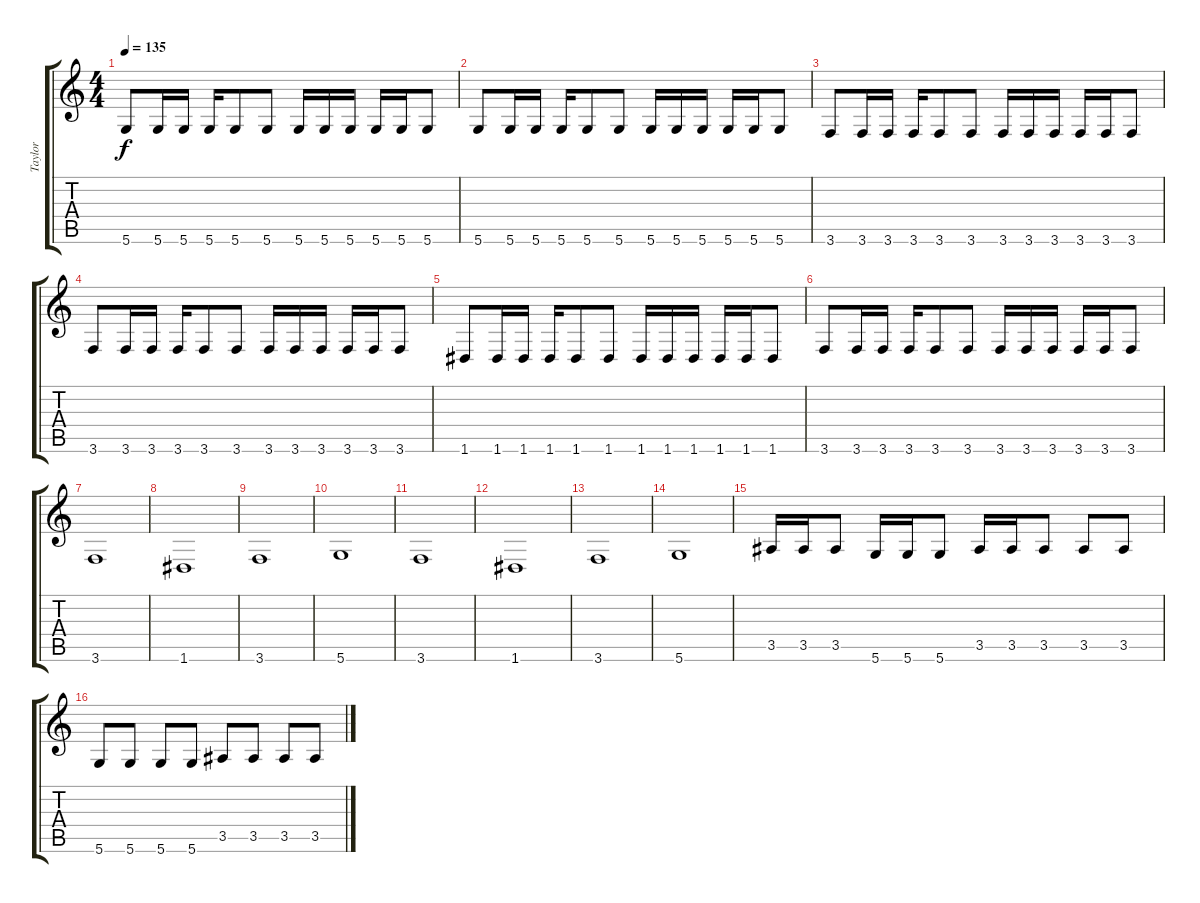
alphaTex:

\track ("Taylor" "Taylor") {instrument synthbass1}
\staff {score tabs}
\tuning (D4 A3 F3 C3 G2 D2) {hide}
\ts (4 4)
\tempo 135
\clef g2
\ks c
5.6.8{dy f instrument synthbass1} 5.6.16 5.6.16 5.6.16 5.6.8 5.6.8 5.6.16 5.6.16 5.6.16 5.6.16 5.6.16 5.6.8 |
5.6.8 5.6.16 5.6.16 5.6.16 5.6.8 5.6.8 5.6.16 5.6.16 5.6.16 5.6.16 5.6.16 5.6.8 |
3.6.8 3.6.16 3.6.16 3.6.16 3.6.8 3.6.8 3.6.16 3.6.16 3.6.16 3.6.16 3.6.16 3.6.8 |
3.6.8 3.6.16 3.6.16 3.6.16 3.6.8 3.6.8 3.6.16 3.6.16 3.6.16 3.6.16 3.6.16 3.6.8 |
1.6.8 1.6.16 1.6.16 1.6.16 1.6.8 1.6.8 1.6.16 1.6.16 1.6.16 1.6.16 1.6.16 1.6.8 |
3.6.8 3.6.16 3.6.16 3.6.16 3.6.8 3.6.8 3.6.16 3.6.16 3.6.16 3.6.16 3.6.16 3.6.8 |
3.6.1 |
1.6.1 |
3.6.1 |
5.6.1 |
3.6.1 |
1.6.1 |
3.6.1 |
5.6.1 |
3.5.16 3.5.16 3.5.8 5.6.16 5.6.16 5.6.8 3.5.16 3.5.16 3.5.8 3.5.8 3.5.8 |
5.6.8 5.6.8 5.6.8 5.6.8 3.5.8 3.5.8 3.5.8 3.5.8
